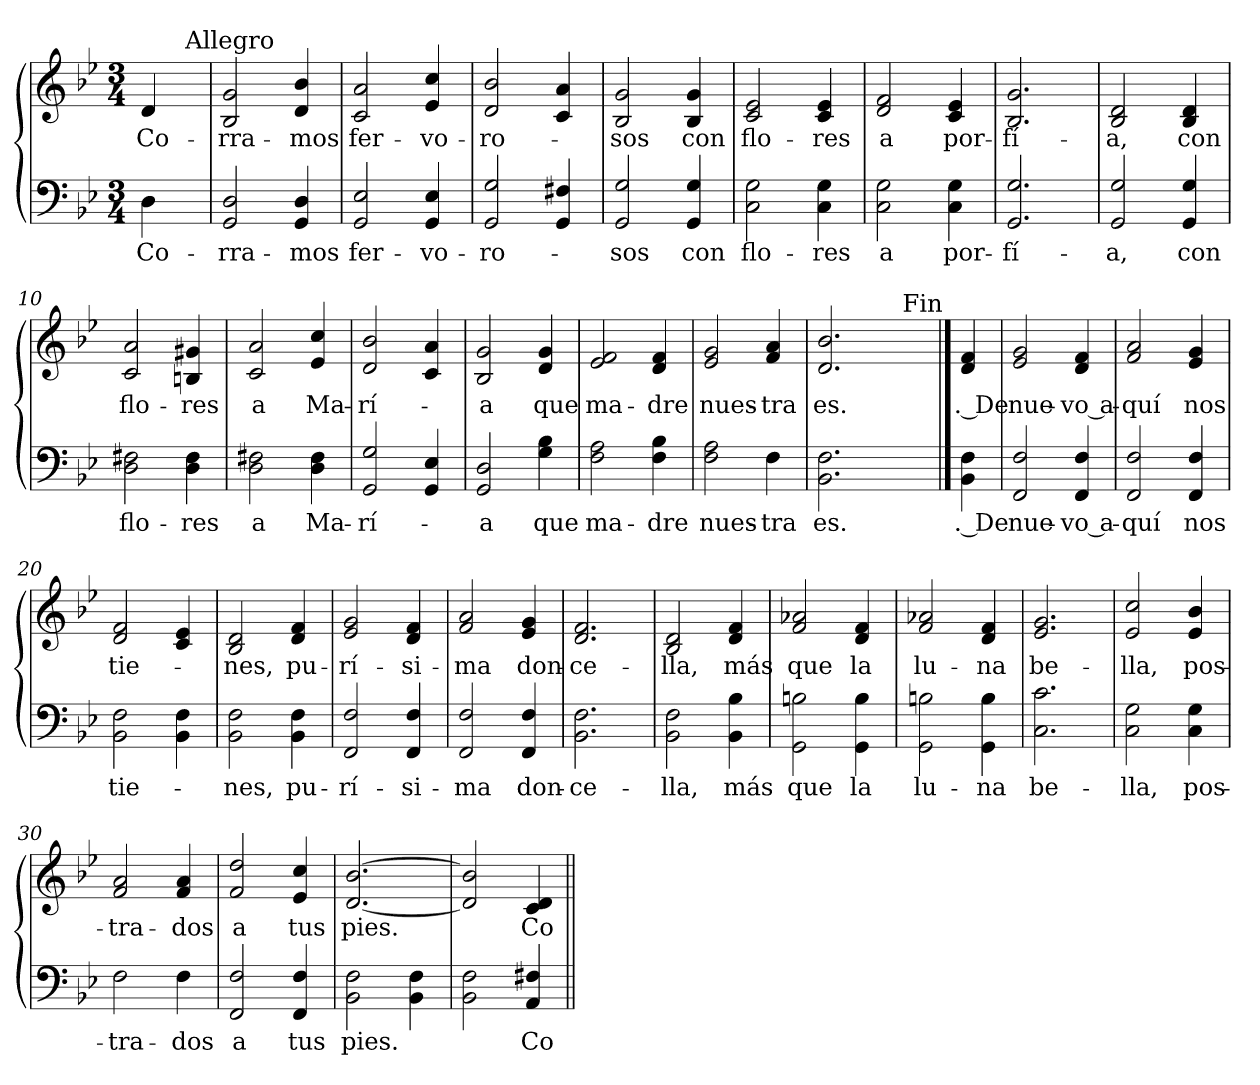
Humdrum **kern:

**kern	**text	**kern	**text
*part1	*part1	*part1	*part1
*staff2	*staff2	*staff1	*staff1
*clefF4	*	*clefG2	*
*k[b-e-]	*	*k[b-e-]	*
*B-:	*	*B-:	*
*M3/4	*	*M3/4	*
=1	=1	=1	=1
!	!LO:LY:a	!	!LO:LY:b
*	*	*^	*
4D\	-Co-	4d/	8ryy	Co-
.	.	.	32ryy	.
*	*	*MM136	*	*
!	!	!	!LO:TX:a:t=Allegro	!
.	.	.	16.ryy	.
=2	=2	=2	=2	=2
!	!LO:LY:a	!	!	!LO:LY:b
*	*	*v	*v	*
2GG/ 2D/	rra-	2B-/ 2g/	-rra-
!	!LO:LY:a	!	!LO:LY:b
4GG/ 4D/	-mos	4d/ 4b-/	-mos
=3	=3	=3	=3
!	!LO:LY:a	!	!LO:LY:b
2GG/ 2E-/	-fer-	2c/ 2a/	fer-
!	!LO:LY:a	!	!LO:LY:b
4GG/ 4E-/	-vo-	4e-/ 4cc/	-vo-
=4	=4	=4	=4
!	!LO:LY:a	!	!LO:LY:b
2GG/ 2G/	-ro-	2d/ 2b-/	-ro-
4GG/ 4F#X/	.	4c/ 4a/	.
=5	=5	=5	=5
!	!LO:LY:a	!	!LO:LY:b
2GG/ 2G/	sos	2B-/ 2g/	-sos
!	!LO:LY:a	!	!LO:LY:b
4GG/ 4G/	con	4B-/ 4g/	con
!!LO:LB:g=z
=6	=6	=6	=6
!	!LO:LY:a	!	!LO:LY:b
2C\ 2G\	flo-	2c/ 2e-/	flo-
!	!LO:LY:a	!	!LO:LY:b
4C\ 4G\	-res	4c/ 4e-/	-res
=7	=7	=7	=7
!	!LO:LY:a	!	!LO:LY:b
2C\ 2G\	-a	2d/ 2f/	a
!	!LO:LY:a	!	!LO:LY:b
4C\ 4G\	por-	4c/ 4e-/	por-
=8	=8	=8	=8
!	!LO:LY:a	!	!LO:LY:b
2.GG/ 2.G/	-fí-	2.B-/ 2.g/	-fí-
=9	=9	=9	=9
!	!LO:LY:a	!	!LO:LY:b
2GG/ 2G/	a,	2B-/ 2d/	-a,
!	!LO:LY:a	!	!LO:LY:b
4GG/ 4G/	con	4B-/ 4d/	con
=10	=10	=10	=10
!	!LO:LY:a	!	!LO:LY:b
2D\ 2F#X\	flo-	2c/ 2a/	flo-
!	!LO:LY:a	!	!LO:LY:b
4D\ 4F#\	-res	4Bn/ 4g#X/	-res
!!LO:LB:g=z
=11	=11	=11	=11
!	!LO:LY:a	!	!LO:LY:b
2D\ 2F#X\	-a	2c/ 2a/	a
!	!LO:LY:a	!	!LO:LY:b
4D\ 4F#\	Ma-	4e-/ 4cc/	Ma-
=12	=12	=12	=12
!	!LO:LY:a	!	!LO:LY:b
2GG/ 2G/	-rí-	2d/ 2b-/	-rí-
4GG/ 4E-/	.	4c/ 4a/	.
=13	=13	=13	=13
!	!LO:LY:a	!	!LO:LY:b
2GG/ 2D/	a	2B-/ 2g/	-a
!	!LO:LY:a	!	!LO:LY:b
4G\ 4B-\	que	4d/ 4g/	que
=14	=14	=14	=14
!	!LO:LY:a	!	!LO:LY:b
2F\ 2A\	ma-	2e-/ 2f/	ma-
!	!LO:LY:a	!	!LO:LY:b
4F\ 4B-\	-dre	4d/ 4f/	-dre
=15	=15	=15	=15
!	!LO:LY:a	!	!LO:LY:b
2F\ 2A\	nues-	2e-/ 2g/	nues-
!	!LO:LY:a	!	!LO:LY:b
4F\	-tra	4f/ 4a/	-tra
!!LO:LB:g=z
=16	=16	=16	=16
!	!LO:LY:a	!	!LO:LY:b
*	*	*^	*
2.BB-\ 2.F\	es.	2.d/ 2.b-/	2ryy	es.
.	.	.	16.ryy	.
!	!	!	!LO:TX:a:t=Fin	!
.	.	.	8ryy	.
.	.	.	32ryy	.
==17	==17	==17	==17	==17
!	!LO:LY:a	!	!	!LO:LY:b
*	*	*v	*v	*
4BB-\ 4F\	. De	4d/< 4f/<	. De
=18	=18	=18	=18
!	!LO:LY:a	!	!LO:LY:b
2FF/ 2F/	-nue-	2e-/ 2g/	nue-
!	!LO:LY:a:rj	!	!LO:LY:b:rj
4FF/ 4F/	-vo a-	4d/ 4f/	-vo a-
=19	=19	=19	=19
!	!LO:LY:a	!	!LO:LY:b
2FF/ 2F/	quí	2f/ 2a/	-quí
!	!LO:LY:a	!	!LO:LY:b
4FF/ 4F/	nos	4e-/ 4g/	nos
=20	=20	=20	=20
!	!LO:LY:a	!	!LO:LY:b
2BB-\ 2F\	-tie-	2d/ 2f/	tie-
4BB-\ 4F\	.	4c/ 4e-/	.
!!LO:PB:g=z
=21	=21	=21	=21
!	!LO:LY:a	!	!LO:LY:b
2BB-\ 2F\	-nes,	2B-/ 2d/	-nes,
!	!LO:LY:a	!	!LO:LY:b
4BB-\ 4F\	pu-	4d/ 4f/	pu-
=22	=22	=22	=22
!	!LO:LY:a	!	!LO:LY:b
2FF/ 2F/	-rí-	2e-/ 2g/	-rí-
!	!LO:LY:a	!	!LO:LY:b
4FF/ 4F/	-si-	4d/ 4f/	-si-
=23	=23	=23	=23
!	!LO:LY:a	!	!LO:LY:b
2FF/ 2F/	-ma	2f/ 2a/	-ma
!	!LO:LY:a	!	!LO:LY:b
4FF/ 4F/	don-	4e-/ 4g/	don-
=24	=24	=24	=24
!	!LO:LY:a	!	!LO:LY:b
2.BB-\ 2.F\	-ce-	2.d/ 2.f/	-ce-
=25	=25	=25	=25
!	!LO:LY:a	!	!LO:LY:b
2BB-\ 2F\	lla,	2B-/ 2d/	-lla,
!	!LO:LY:a	!	!LO:LY:b
4BB-\ 4B-\	más	4d/ 4f/	más
!!LO:LB:g=z
=26	=26	=26	=26
!	!LO:LY:a	!	!LO:LY:b
2GG\ 2Bn\	que	2f/ 2a-X/	que
!	!LO:LY:a	!	!LO:LY:b
4GG\ 4B\	la	4d/ 4f/	la
=27	=27	=27	=27
!	!LO:LY:a	!	!LO:LY:b
2GG\ 2Bn\	lu-	2f/ 2a-X/	lu-
!	!LO:LY:a	!	!LO:LY:b
4GG\ 4B\	-na	4d/ 4f/	-na
=28	=28	=28	=28
!	!LO:LY:a	!	!LO:LY:b
2.C\ 2.c\	-be-	2.e-/ 2.g/	be-
=29	=29	=29	=29
!	!LO:LY:a	!	!LO:LY:b
2C\ 2G\	-lla,	2e-/ 2cc/	-lla,
!	!LO:LY:a	!	!LO:LY:b
4C\ 4G\	pos-	4e-/ 4b-/	pos-
=30	=30	=30	=30
!	!LO:LY:a	!	!LO:LY:b
2F\	tra-	2f/ 2a/	-tra-
!	!LO:LY:a	!	!LO:LY:b
4F\	-dos	4f/ 4a/	-dos
!!LO:LB:g=z
=31	=31	=31	=31
!	!LO:LY:a	!	!LO:LY:b
2FF/ 2F/	a	2f/ 2dd/	a
!	!LO:LY:a	!	!LO:LY:b
4FF/ 4F/	tus	4e-/ 4cc/	tus
=32	=32	=32	=32
!	!LO:LY:a	!	!LO:LY:b
2BB-\ 2F\	pies.	[<2.d/ [>2.b-/	pies.
4BB-\ 4F\	.	.	.
=33	=33	=33	=33
2BB-\ 2F\	.	2d/] 2b-/]	.
!	!LO:LY:a	!	!LO:LY:b
4AA/ 4F#X/	Co­	4c/ 4d/	Co­
=||	=||	=||	=||
*-	*-	*-	*-
